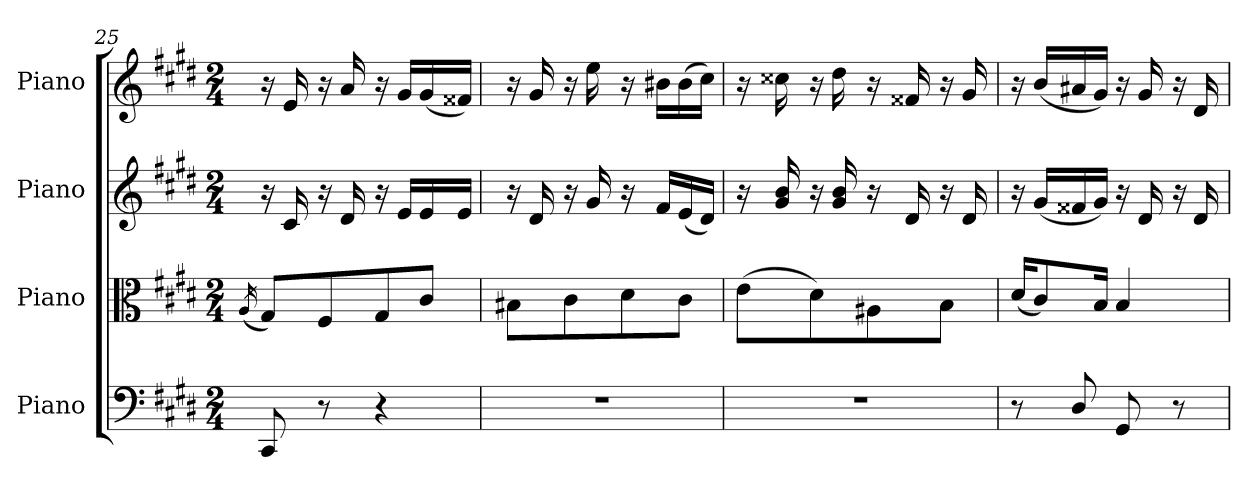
**kern	**kern	**kern	**kern
*part4	*part3	*part2	*part1
*staff4	*staff3	*staff2	*staff1
*I"Piano	*I"Piano	*I"Piano	*I"Piano
*I'Pno	*I'Pno	*I'Pno	*I'Pno
*clefF4	*clefC3	*clefG2	*clefG2
*k[f#c#g#d#]	*k[f#c#g#d#]	*k[f#c#g#d#]	*k[f#c#g#d#]
*M2/4	*M2/4	*M2/4	*M2/4
=25	=25	=25	=25
.	(16qA/	.	.
8CC#/	8G#/L)	16r	16r
.	.	16c#/	16e/
8r	8F#/	16r	16r
.	.	16d#/	16a/
4r	8G#/	16r	16r
.	.	16e/LL	16g#/LL
.	8c#/J	16e/	(16g#/
.	.	16e/JJ	16f##X/JJ)
=26	=26	=26	=26
2r	8B#X\L	16r	16r
.	.	16d#/	16g#/
.	8c#\	16r	16r
.	.	16g#/	16ee\
.	8d#\	16r	16r
.	.	16f#/LL	16b#X\LL
.	8c#\J	(16e/	(16b#\
.	.	16d#/JJ)	16cc#\JJ)
=27	=27	=27	=27
2r	(8e\L	16r	16r
.	.	16g#/ 16b/	16cc##X\
.	8d#\)	16r	16r
.	.	16g#/ 16b/	16dd#\
.	8A#X\	16r	16r
.	.	16d#/	16f##X/
.	8B\J	16r	16r
.	.	16d#/	16g#/
=28	=28	=28	=28
8r	(16d#/KL	16r	16r
.	8c#/)	(16g#/LL	(16b/LL
8D#/	.	16f##X/	16a#X/
.	16B/Jk	16g#/JJ)	16g#/JJ)
8GG#/	4B/	16r	16r
.	.	16d#/	16g#/
8r	.	16r	16r
.	.	16d#/	16d#/
=	=	=	=
*-	*-	*-	*-
